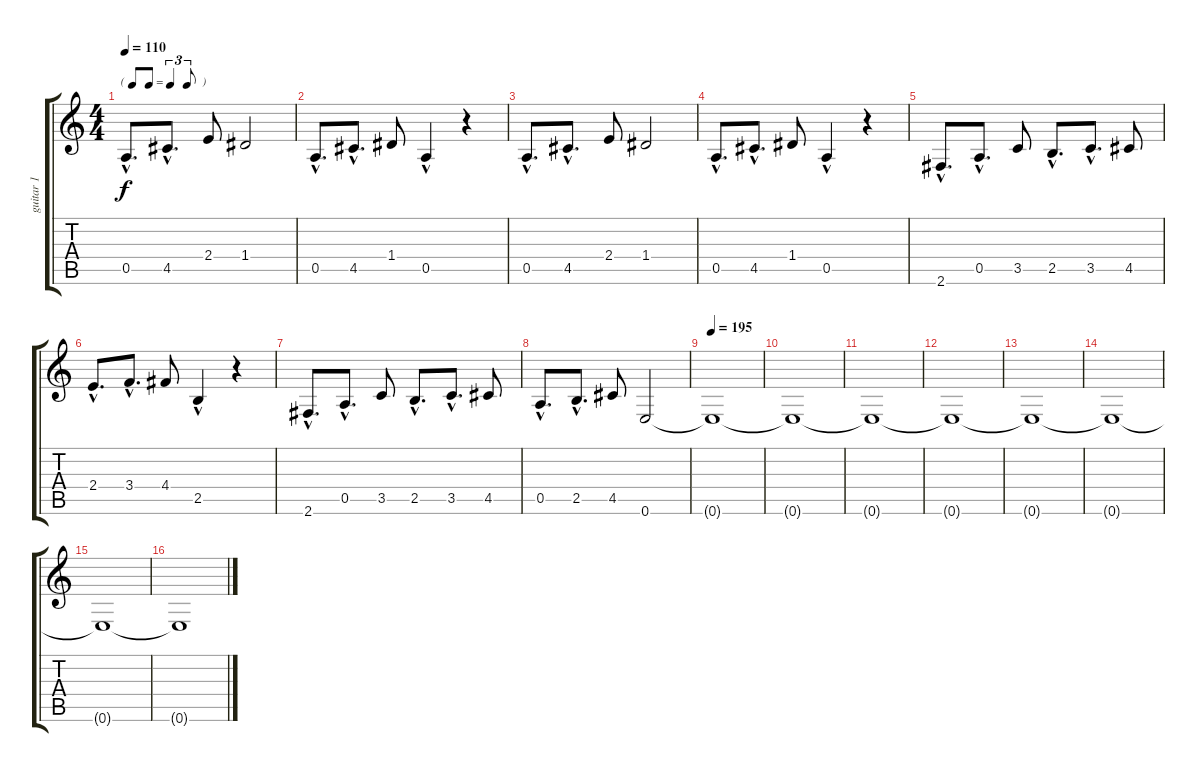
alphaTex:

\track ("guitar 1" "guitar 1") {instrument overdrivenguitar}
\staff {score tabs}
\tuning (E4 B3 G3 D3 A2 E2) {hide}
\ts (4 4)
\tf triplet8th
\tempo 110
\clef g2
\ks c
0.5{hac}.8{d dy f} 4.5{hac}.8{d} 2.4.8 1.4.2 |
0.5{hac}.8{d} 4.5{hac}.8{d} 1.4.8 0.5{hac}.4 r.4 |
0.5{hac}.8{d} 4.5{hac}.8{d} 2.4.8 1.4.2 |
0.5{hac}.8{d} 4.5{hac}.8{d} 1.4.8 0.5{hac}.4 r.4 |
2.6{hac}.8{d} 0.5{hac}.8{d} 3.5.8 2.5{hac}.8{d} 3.5{hac}.8{d} 4.5.8 |
2.4{hac}.8{d} 3.4{hac}.8{d} 4.4.8 2.5{hac}.4 r.4 |
2.6{hac}.8{d} 0.5{hac}.8{d} 3.5.8 2.5{hac}.8{d} 3.5{hac}.8{d} 4.5.8 |
0.5{hac}.8{d} 2.5{hac}.8{d} 4.5.8 0.6.2 |
\tempo 195
0.6{t}.1 |
0.6{t}.1 |
0.6{t}.1 |
0.6{t}.1 |
0.6{t}.1 |
0.6{t}.1 |
0.6{t}.1 |
0.6{t}.1
